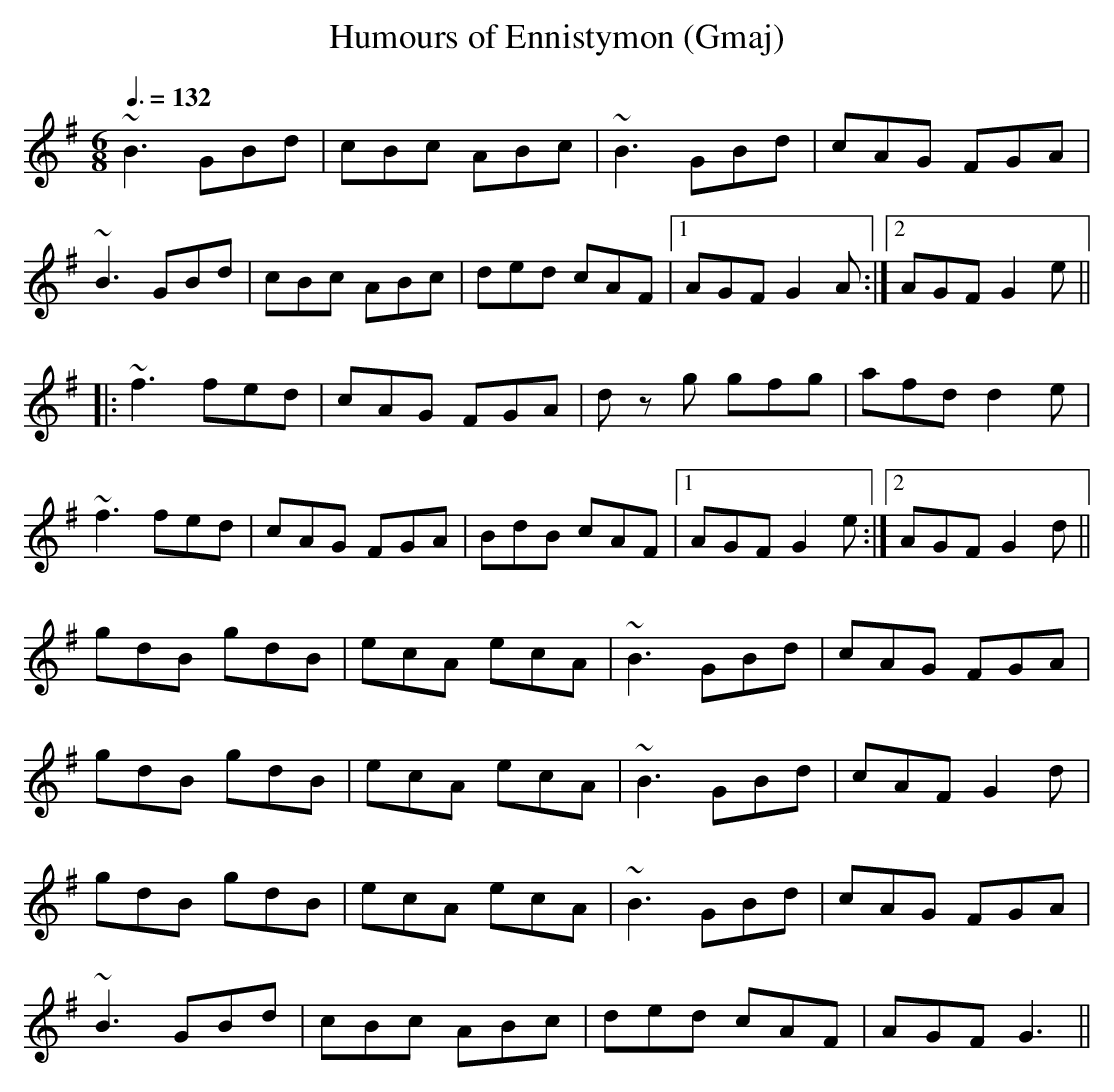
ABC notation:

X:1
T:Humours of Ennistymon (Gmaj) %3
Q:3/8=132
M:6/8
L:1/8
K:Gmaj
~B3 GBd|cBc ABc|~B3 GBd|cAG FGA|
~B3 GBd|cBc ABc|ded cAF|1AGF G2A:|2AGF G2e||
|:~f3 fed|cAG FGA|dz g gfg|afd d2e|
~f3 fed|cAG FGA|BdB cAF|1AGF G2e:|2AGF G2d||
gdB gdB|ecA ecA|~B3 GBd|cAG FGA|
gdB gdB|ecA ecA|~B3 GBd|cAF G2d|
gdB gdB|ecA ecA|~B3 GBd|cAG FGA|
~B3 GBd|cBc ABc|ded cAF|AGF G3||
